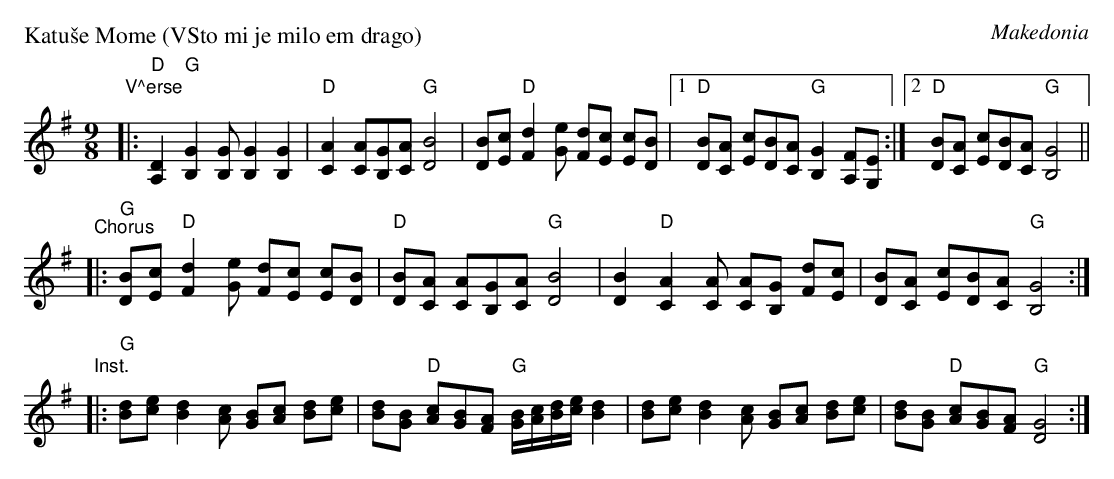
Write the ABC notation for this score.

X:1
P: Katu\vse Mome (\VSto mi je milo em drago)
O: Makedonia
M: 9/8
L: 1/8
K: G
"V^erse"\
|: "D"[D2A,2] "G"[G2B,2][GB,] [G2B,2] [G2B,2] \
| "D"[A2C2] [AC][GB,][AC] "G"[B4D4] \
| [BD][cE] "D"[d2F2][eG] [dF][cE] [cE][BD] \
|1 "D"[BD][AC] [cE][BD][AC] "G"[G2B,2] [FA,][EG,] \
:|2 "D"[BD][AC] [cE][BD][AC] "G"[G4B,4] ||
"^Chorus"\
|: "G"[BD][cE] "D"[d2F2][eG] [dF][cE] [cE][BD] \
| "D"[BD][AC] [AC][GB,][AC] "G"[B4D4] \
| [B2D2] "D"[A2C2][AC] [AC][GB,] [dF][cE] \
| [BD][AC] [cE][BD][AC] "G"[G4B,4] :|
"Inst."\
|: "G"[dB][ec] [d2B2][cA] [BG][cA] [dB][ec] \
| [dB][BG] "D"[cA][BG][AF] "G"[B/G/][c/A/][d/B/][e/c/] [d2B2] \
| [dB][ec] [d2B2][cA] [BG][cA] [dB][ec] \
| [dB][BG] "D"[cA][BG][AF] "G"[G4D4] :|
